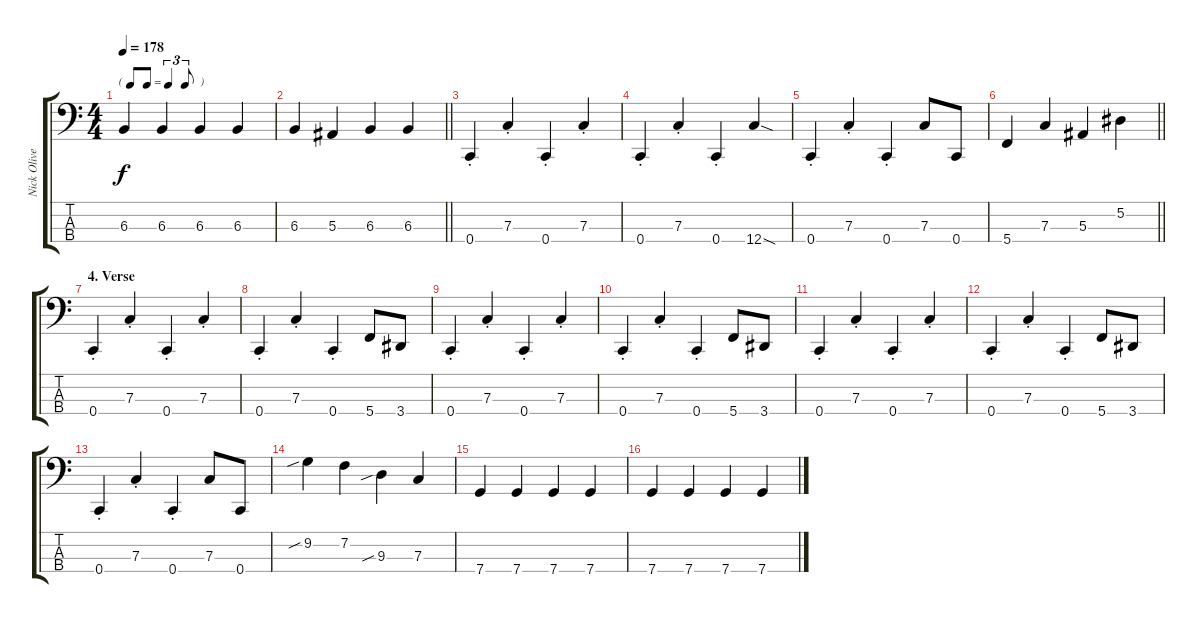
\track ("Nick Oliveri" "Nick Olive") {instrument electricbasspick}
\staff {score tabs}
\tuning (Eb2 Bb1 F1 C1) {hide}
\ts (4 4)
\tf triplet8th
\tempo 178
\clef f4
\ks c
6.3.4{dy f} 6.3.4 6.3.4 6.3.4 |
\barLineRight lightlight
6.3.4 5.3.4 6.3.4 6.3.4 |
0.4{st}.4 7.3{st}.4 0.4{st}.4 7.3{st}.4 |
0.4{st}.4 7.3{st}.4 0.4{st}.4 12.4{sod}.4 |
0.4{st}.4 7.3{st}.4 0.4{st}.4 7.3.8 0.4.8 |
\barLineRight lightlight
5.4.4 7.3.4 5.3.4 5.2.4 |
\section ("" "4. Verse")
0.4{st}.4 7.3{st}.4 0.4{st}.4 7.3{st}.4 |
0.4{st}.4 7.3{st}.4 0.4{st}.4 5.4.8 3.4.8 |
0.4{st}.4 7.3{st}.4 0.4{st}.4 7.3{st}.4 |
0.4{st}.4 7.3{st}.4 0.4{st}.4 5.4.8 3.4.8 |
0.4{st}.4 7.3{st}.4 0.4{st}.4 7.3{st}.4 |
0.4{st}.4 7.3{st}.4 0.4{st}.4 5.4.8 3.4.8 |
0.4{st}.4 7.3{st}.4 0.4{st}.4 7.3.8 0.4.8 |
9.2{sib}.4 7.2.4 9.3{sib}.4 7.3.4 |
7.4.4 7.4.4 7.4.4 7.4.4 |
7.4.4 7.4.4 7.4.4 7.4.4
